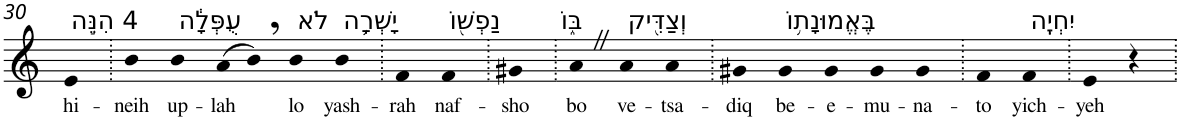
**kern	**text
*part1	*part1
*staff1	*staff1
*I"Piano	*
*I'Pno	*
!!LO:PB:g=z
*clefG2	*
*k[]	*
=30	=30
!LO:TX:a:t=4 הִנֵּ֣ה	!
!	!LO:LY:b
4e	hi-
=31.	=31.
!	!LO:LY:b
4b	-neih
!LO:TX:a:t=עֻפְּלָ֔ה	!
!	!LO:LY:b
4b	up-
!	!LO:LY:b
(>8a	-lah
8b,)	.
!LO:TX:a:t=לֹא	!
!	!LO:LY:b
4b	lo
!LO:TX:a:t=יָשְׁרָ֥ה	!
!	!LO:LY:b
4b	yash-
=32.	=32.
!	!LO:LY:b
4f	-rah
!LO:TX:a:t=נַפְשׁ֖וֹ	!
!	!LO:LY:b
4f	naf-
=33.	=33.
!	!LO:LY:b
4g#X	-sho
=34.	=34.
!LO:TX:a:t=בּ֑וֹ	!
!	!LO:LY:b
4aZ	bo
!LO:TX:a:t=וְצַדִּ֖יק	!
!	!LO:LY:b
4a	ve-
!	!LO:LY:b
4a	-tsa-
=35.	=35.
!	!LO:LY:b
4g#X	-diq
!LO:TX:a:t=בֶּאֱמוּנָת֥וֹ	!
!	!LO:LY:b
4g#	be-
!	!LO:LY:b
4g#	-e-
!	!LO:LY:b
4g#	-mu-
!	!LO:LY:b
4g#	-na-
=36.	=36.
!	!LO:LY:b
4f	-to
!LO:TX:a:t=יִחְיֶֽה	!
!	!LO:LY:b
4f	yich-
=37.	=37.
!	!LO:LY:b
4e	-yeh
4r	.
=.	=.
*-	*-
